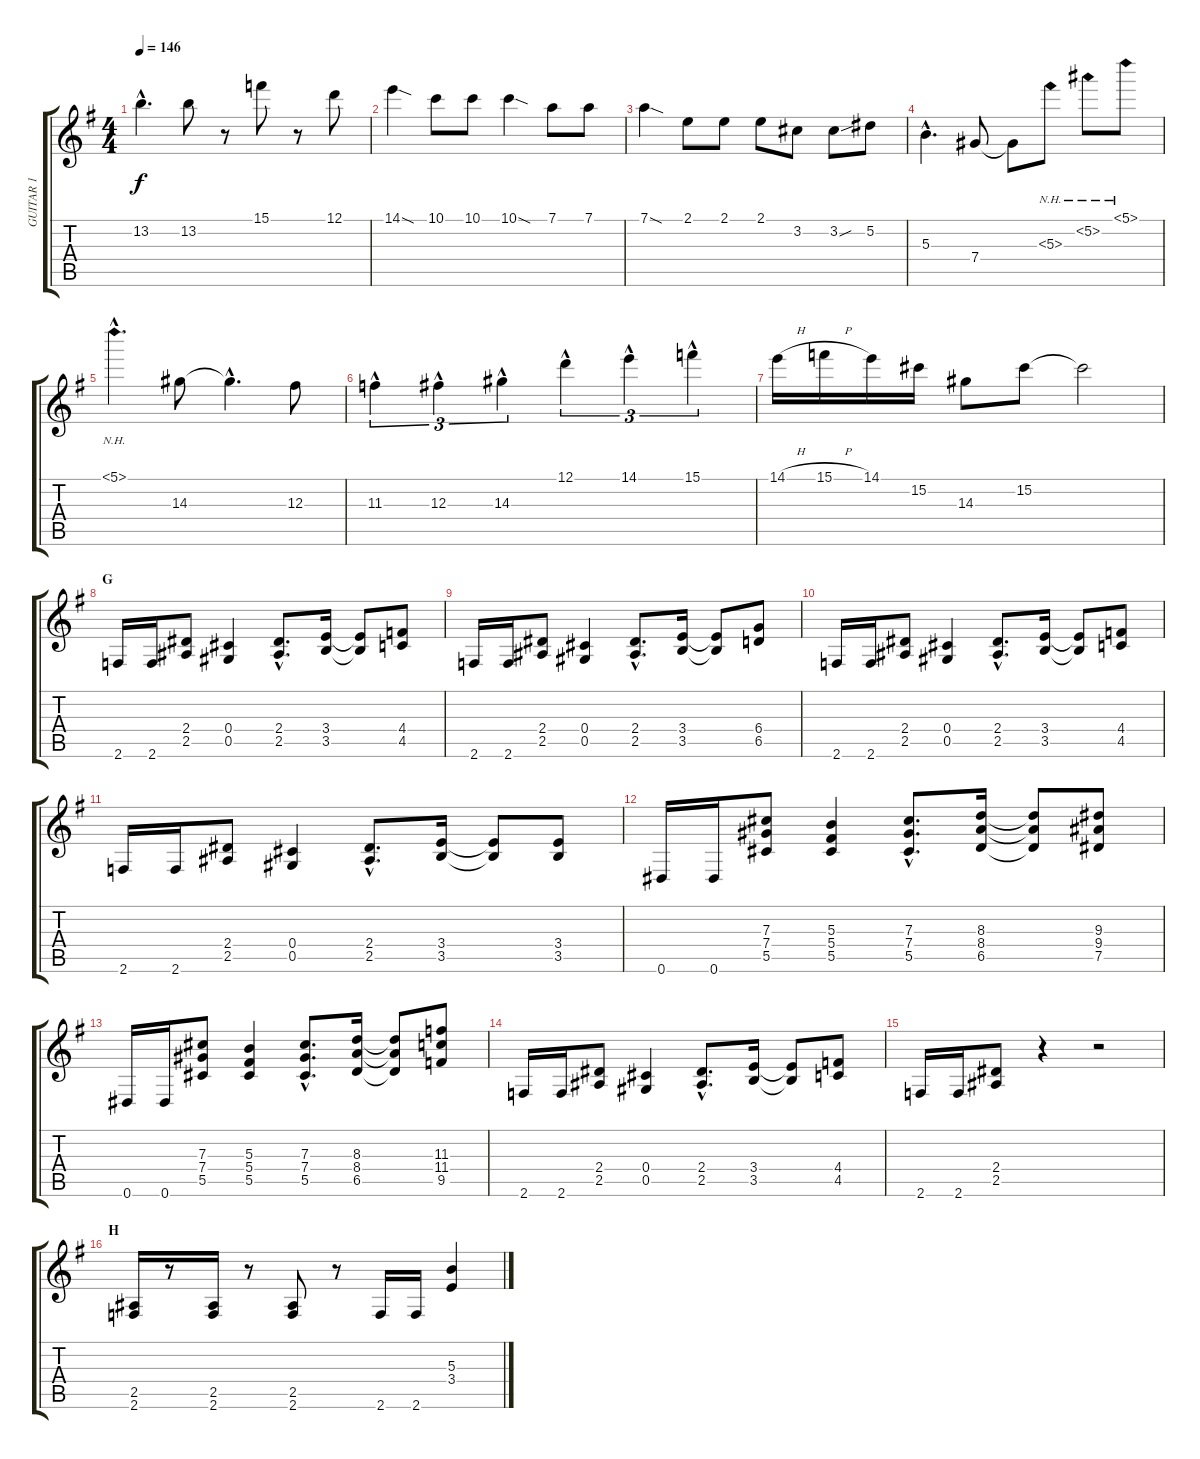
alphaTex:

\track ("GUITAR 1" "GUITAR 1") {instrument distortionguitar}
\staff {score tabs}
\tuning (D4 Bb3 Gb3 Db3 Ab2 Eb2) {hide}
\ts (4 4)
\tempo 146
\clef g2
\ks eminor
13.2{hac t}.4{d dy f} 13.2.8 r.8 15.1.8 r.8 12.1.8 |
14.1{sod}.4 10.1.8 10.1.8 10.1{sod}.4 7.1.8 7.1.8 |
7.1{sod}.4 2.1.8 2.1.8 2.1.8 3.2.8 3.2{sou}.8 5.2.8 |
5.3{hac}.4{d} 7.4.8 7.4{t}.8 5.3{nh}.8 5.2{nh}.8 5.1{nh}.8 |
5.1{nh hac}.4{d} 14.3.8 14.3{hac t}.4{d} 12.3.8 |
11.3{hac}.4{tu (3 2)} 12.3{hac}.4{tu (3 2)} 14.3{hac}.4{tu (3 2)} 12.1{hac}.4{tu (3 2)} 14.1{hac}.4{tu (3 2)} 15.1{hac}.4{tu (3 2)} |
14.1{h}.16 15.1{h}.16 14.1.16 15.2.16 14.3.8 15.2.8 15.2{t}.2 |
\section ("" "G")
2.6.16{volume 10 balance 13 instrument distortionguitar} 2.6.16 (2.4 2.5).8 (0.4 0.5).4 (2.4{hac} 2.5{hac}).8{d} (3.4 3.5).16 (3.4{t} 3.5{t}).8 (4.4 4.5).8 |
2.6.16 2.6.16 (2.4 2.5).8 (0.4 0.5).4 (2.4{hac} 2.5{hac}).8{d} (3.4 3.5).16 (3.4{t} 3.5{t}).8 (6.4 6.5).8 |
2.6.16 2.6.16 (2.4 2.5).8 (0.4 0.5).4 (2.4{hac} 2.5{hac}).8{d} (3.4 3.5).16 (3.4{t} 3.5{t}).8 (4.4 4.5).8 |
2.6.16 2.6.16 (2.4 2.5).8 (0.4 0.5).4 (2.4{hac} 2.5{hac}).8{d} (3.4 3.5).16 (3.4{t} 3.5{t}).8 (3.4 3.5).8 |
0.6.16 0.6.16 (7.3 7.4 5.5).8 (5.3 5.4 5.5).4 (7.3{hac} 7.4{hac} 5.5{hac}).8{d} (8.3 8.4 6.5).16 (8.3{t} 8.4{t} 6.5{t}).8 (9.3 9.4 7.5).8 |
0.6.16 0.6.16 (7.3 7.4 5.5).8 (5.3 5.4 5.5).4 (7.3{hac} 7.4{hac} 5.5{hac}).8{d} (8.3 8.4 6.5).16 (8.3{t} 8.4{t} 6.5{t}).8 (11.3 11.4 9.5).8 |
2.6.16 2.6.16 (2.4 2.5).8 (0.4 0.5).4 (2.4{hac} 2.5{hac}).8{d} (3.4 3.5).16 (3.4{t} 3.5{t}).8 (4.4 4.5).8 |
2.6.16 2.6.16 (2.4 2.5).8 r.4 r.2 |
\section ("" "H")
(2.5 2.6).16 r.8 (2.5 2.6).16 r.8 (2.5 2.6).8 r.8 2.6.16 2.6.16 (5.3 3.4).4
